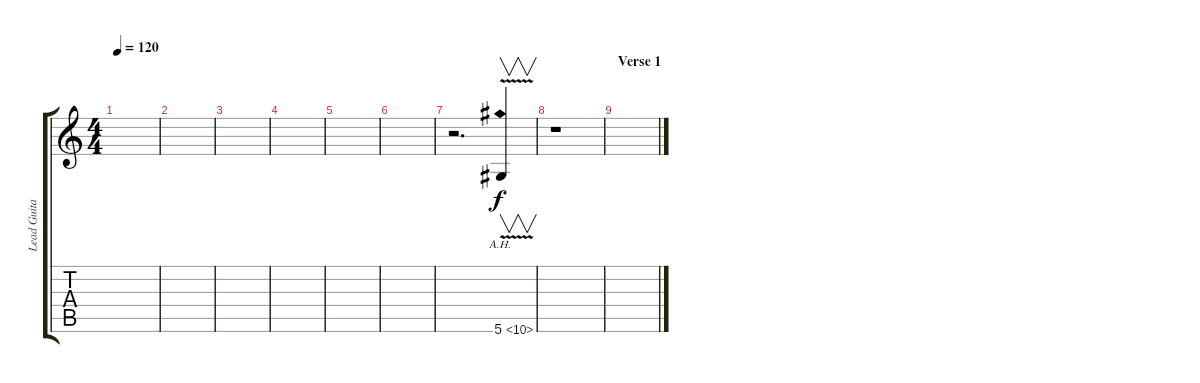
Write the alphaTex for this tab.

\track ("Lead Guitar 1" "Lead Guita") {instrument distortionguitar}
\staff {score tabs}
\tuning (Eb4 Bb3 Gb3 Db3 Ab2 Eb2) {hide}
\ts (4 4)
\tempo 120
\clef g2
\ks c
|
|
|
|
|
|
r.2{d} 5.6{ah 5 v}.4{v instrument guitarharmonics} |
r.1{instrument distortionguitar} |
\section ("" "Verse 1")
